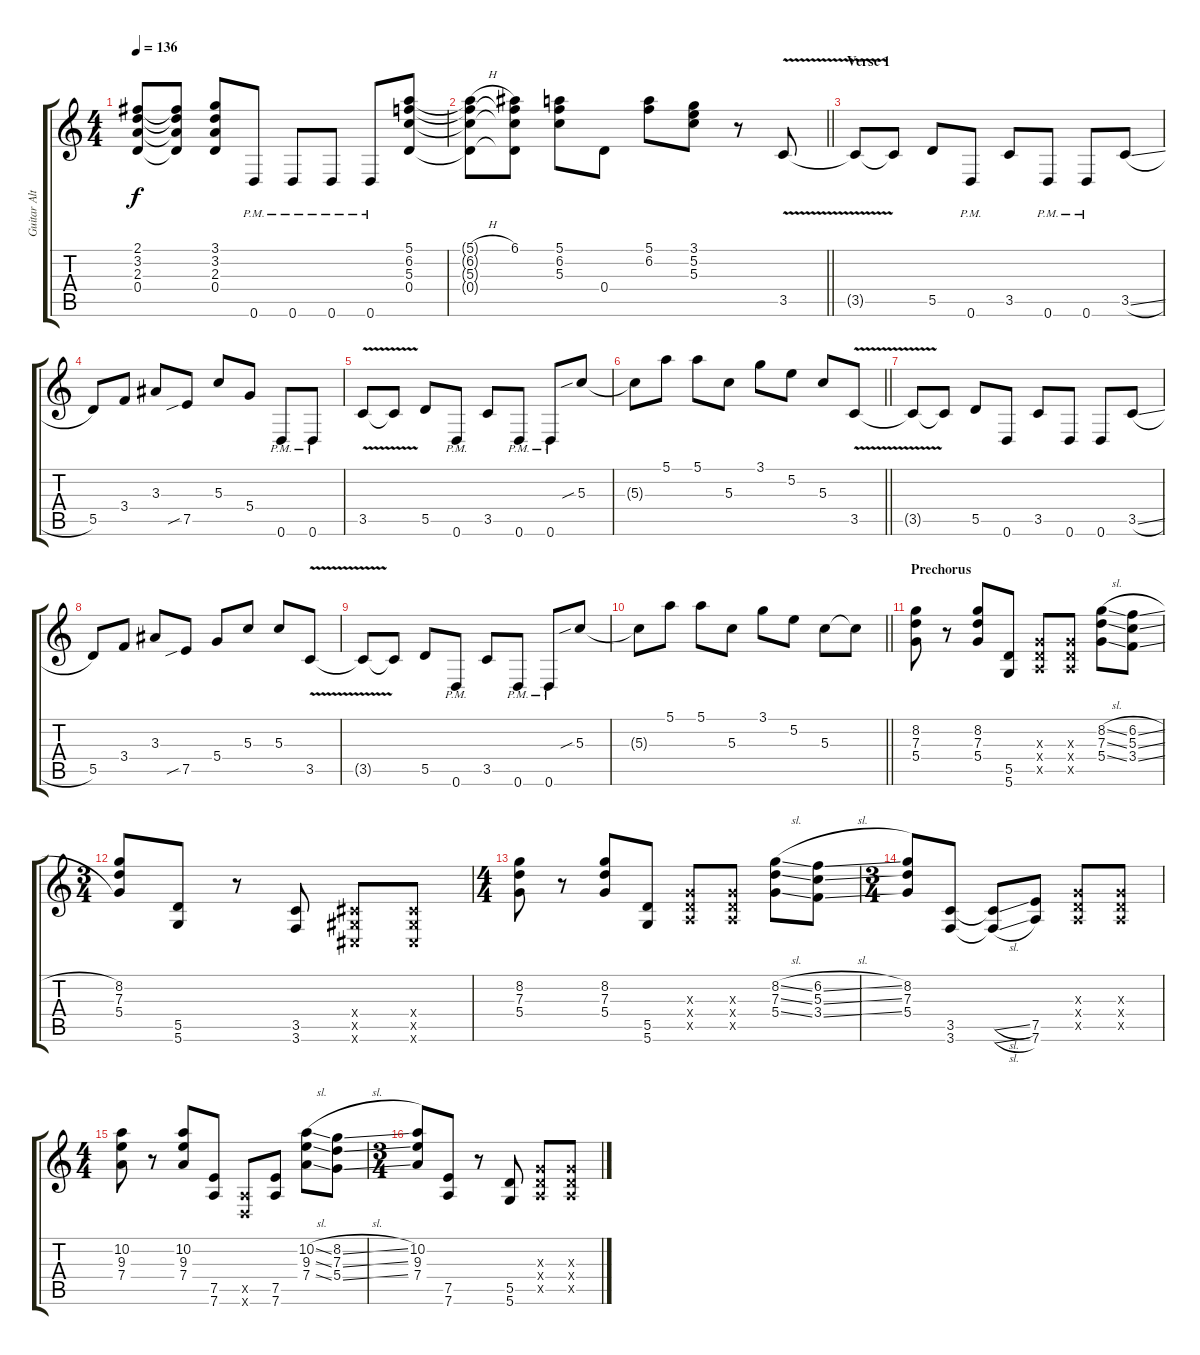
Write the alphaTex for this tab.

\track ("Guitar Alt Tab" "Guitar Alt") {instrument distortionguitar}
\staff {score tabs}
\tuning (E4 B3 G3 D3 A2 D2) {hide}
\ts (4 4)
\tempo 136
\clef g2
\ks c
(2.1 3.2 2.3 0.4).8{dy f} (2.1{t} 3.2{t} 2.3{t} 0.4{t}).8 (3.1 3.2 2.3 0.4).8 0.6{pm}.8 0.6{pm}.8 0.6{pm}.8 0.6{pm}.8 (5.1 6.2 5.3 0.4).8 |
\barLineRight lightlight
(5.1{h t} 6.2{t} 5.3{t} 0.4{t}).8 (6.1 6.2{t} 5.3{t} 0.4{t}).8 (5.1 6.2 5.3).8 0.4.8 (5.1 6.2).8 (3.1 5.2 5.3).8 r.8 3.5{v}.8 |
\section ("" "Verse 1")
3.5{t}.8 3.5{t}.8 5.5.8 0.6{pm}.8 3.5.8 0.6{pm}.8 0.6{pm}.8 3.5{sl}.8 |
5.5.8 3.4.8 3.3.8 7.5{sib}.8 5.3.8 5.4.8 0.6{pm}.8 0.6{pm}.8 |
3.5{v}.8 3.5{t}.8 5.5.8 0.6{pm}.8 3.5.8 0.6{pm}.8 0.6{pm}.8 5.3{sib}.8 |
\barLineRight lightlight
5.3{t}.8 5.1.8 5.1.8 5.3.8 3.1.8 5.2.8 5.3.8 3.5{v}.8 |
3.5{t}.8 3.5{t}.8 5.5.8 0.6.8 3.5.8 0.6.8 0.6.8 3.5{sl}.8 |
5.5.8 3.4.8 3.3.8 7.5{sib}.8 5.4.8 5.3.8 5.3.8 3.5{v}.8 |
3.5{t}.8 3.5{t}.8 5.5.8 0.6{pm}.8 3.5.8 0.6{pm}.8 0.6{pm}.8 5.3{sib}.8 |
\barLineRight lightlight
5.3{t}.8 5.1.8 5.1.8 5.3.8 3.1.8 5.2.8 5.3.8 5.3{t}.8 |
\section ("" "Prechorus")
(8.2 7.3 5.4).8 r.8 (8.2 7.3 5.4).8 (5.5 5.6).8 (0.3{x} 0.4{x} 0.5{x}).8 (0.3{x} 0.4{x} 0.5{x}).8 (8.2{sl} 7.3{ss} 5.4{ss}).8 (6.2{sl} 5.3{ss} 3.4{ss}).8 |
\ts (3 4)
(8.2 7.3 5.4).8 (5.5 5.6).8 r.8 (3.5 3.6).8 (-1.4{x} -1.5{x} -1.6{x}).8 (-1.4{x} -1.5{x} -1.6{x}).8 |
\ts (4 4)
(8.2 7.3 5.4).8 r.8 (8.2 7.3 5.4).8 (5.5 5.6).8 (0.3{x} 0.4{x} 0.5{x}).8 (0.3{x} 0.4{x} 0.5{x}).8 (8.2{sl} 7.3{ss} 5.4{ss}).8 (6.2{sl} 5.3{ss} 3.4{ss}).8 |
\ts (3 4)
(8.2 7.3 5.4).8 (3.5 3.6).8 (3.5{sl t} 3.6{sl t}).8 (7.5 7.6).8 (0.3{x} 0.4{x} 0.5{x}).8 (0.3{x} 0.4{x} 0.5{x}).8 |
\ts (4 4)
(10.2 9.3 7.4).8 r.8 (10.2 9.3 7.4).8 (7.5 7.6).8 (0.5{x} 0.6{x}).8 (7.5 7.6).8 (10.2{sl} 9.3{ss} 7.4{ss}).8 (8.2{sl} 7.3{ss} 5.4{ss}).8 |
\ts (3 4)
(10.2 9.3 7.4).8 (7.5 7.6).8 r.8 (5.5 5.6).8 (0.3{x} 0.4{x} 0.5{x}).8 (0.3{x} 0.4{x} 0.5{x}).8
